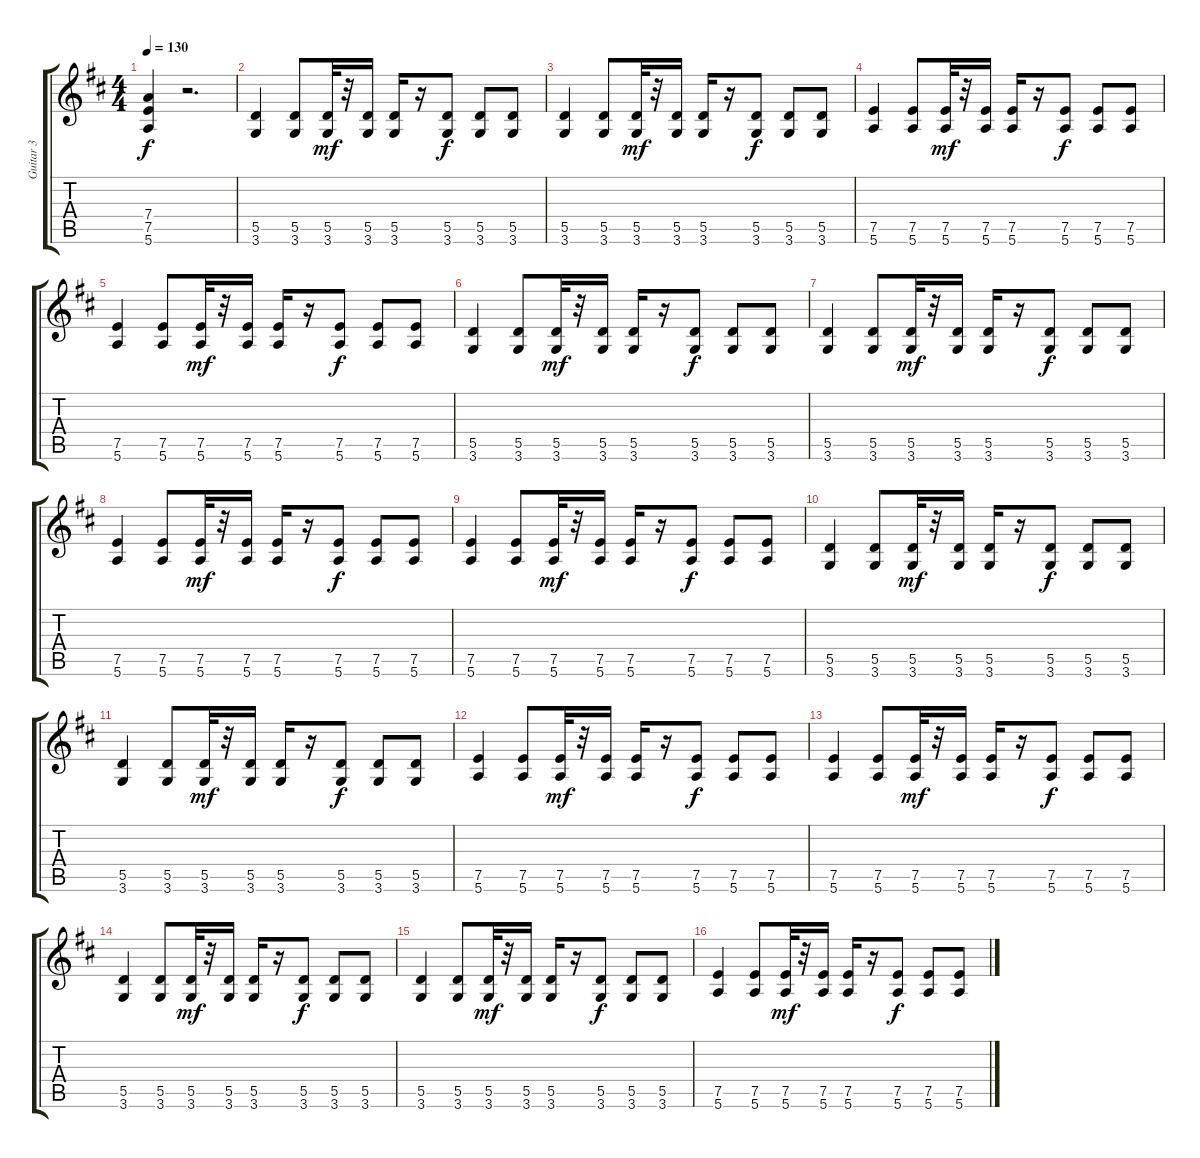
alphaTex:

\track ("Guitar 3" "Guitar 3") {instrument overdrivenguitar}
\staff {score tabs}
\tuning (E4 B3 G3 D3 A2 E2) {hide}
\ts (4 4)
\tempo 130
\clef g2
\ks d
(7.4 7.5 5.6).4{dy f} r.2{d} |
(5.5 3.6).4 (5.5 3.6).8 (5.5 3.6).32{dy mf} r.32 (5.5 3.6).16 (5.5 3.6).16 r.16 (5.5 3.6).8{dy f} (5.5 3.6).8 (5.5 3.6).8 |
(5.5 3.6).4 (5.5 3.6).8 (5.5 3.6).32{dy mf} r.32 (5.5 3.6).16 (5.5 3.6).16 r.16 (5.5 3.6).8{dy f} (5.5 3.6).8 (5.5 3.6).8 |
(7.5 5.6).4 (7.5 5.6).8 (7.5 5.6).32{dy mf} r.32 (7.5 5.6).16 (7.5 5.6).16 r.16 (7.5 5.6).8{dy f} (7.5 5.6).8 (7.5 5.6).8 |
(7.5 5.6).4 (7.5 5.6).8 (7.5 5.6).32{dy mf} r.32 (7.5 5.6).16 (7.5 5.6).16 r.16 (7.5 5.6).8{dy f} (7.5 5.6).8 (7.5 5.6).8 |
(5.5 3.6).4 (5.5 3.6).8 (5.5 3.6).32{dy mf} r.32 (5.5 3.6).16 (5.5 3.6).16 r.16 (5.5 3.6).8{dy f} (5.5 3.6).8 (5.5 3.6).8 |
(5.5 3.6).4 (5.5 3.6).8 (5.5 3.6).32{dy mf} r.32 (5.5 3.6).16 (5.5 3.6).16 r.16 (5.5 3.6).8{dy f} (5.5 3.6).8 (5.5 3.6).8 |
(7.5 5.6).4 (7.5 5.6).8 (7.5 5.6).32{dy mf} r.32 (7.5 5.6).16 (7.5 5.6).16 r.16 (7.5 5.6).8{dy f} (7.5 5.6).8 (7.5 5.6).8 |
(7.5 5.6).4 (7.5 5.6).8 (7.5 5.6).32{dy mf} r.32 (7.5 5.6).16 (7.5 5.6).16 r.16 (7.5 5.6).8{dy f} (7.5 5.6).8 (7.5 5.6).8 |
(5.5 3.6).4 (5.5 3.6).8 (5.5 3.6).32{dy mf} r.32 (5.5 3.6).16 (5.5 3.6).16 r.16 (5.5 3.6).8{dy f} (5.5 3.6).8 (5.5 3.6).8 |
(5.5 3.6).4 (5.5 3.6).8 (5.5 3.6).32{dy mf} r.32 (5.5 3.6).16 (5.5 3.6).16 r.16 (5.5 3.6).8{dy f} (5.5 3.6).8 (5.5 3.6).8 |
(7.5 5.6).4 (7.5 5.6).8 (7.5 5.6).32{dy mf} r.32 (7.5 5.6).16 (7.5 5.6).16 r.16 (7.5 5.6).8{dy f} (7.5 5.6).8 (7.5 5.6).8 |
(7.5 5.6).4 (7.5 5.6).8 (7.5 5.6).32{dy mf} r.32 (7.5 5.6).16 (7.5 5.6).16 r.16 (7.5 5.6).8{dy f} (7.5 5.6).8 (7.5 5.6).8 |
(5.5 3.6).4 (5.5 3.6).8 (5.5 3.6).32{dy mf} r.32 (5.5 3.6).16 (5.5 3.6).16 r.16 (5.5 3.6).8{dy f} (5.5 3.6).8 (5.5 3.6).8 |
(5.5 3.6).4 (5.5 3.6).8 (5.5 3.6).32{dy mf} r.32 (5.5 3.6).16 (5.5 3.6).16 r.16 (5.5 3.6).8{dy f} (5.5 3.6).8 (5.5 3.6).8 |
(7.5 5.6).4 (7.5 5.6).8 (7.5 5.6).32{dy mf} r.32 (7.5 5.6).16 (7.5 5.6).16 r.16 (7.5 5.6).8{dy f} (7.5 5.6).8 (7.5 5.6).8
